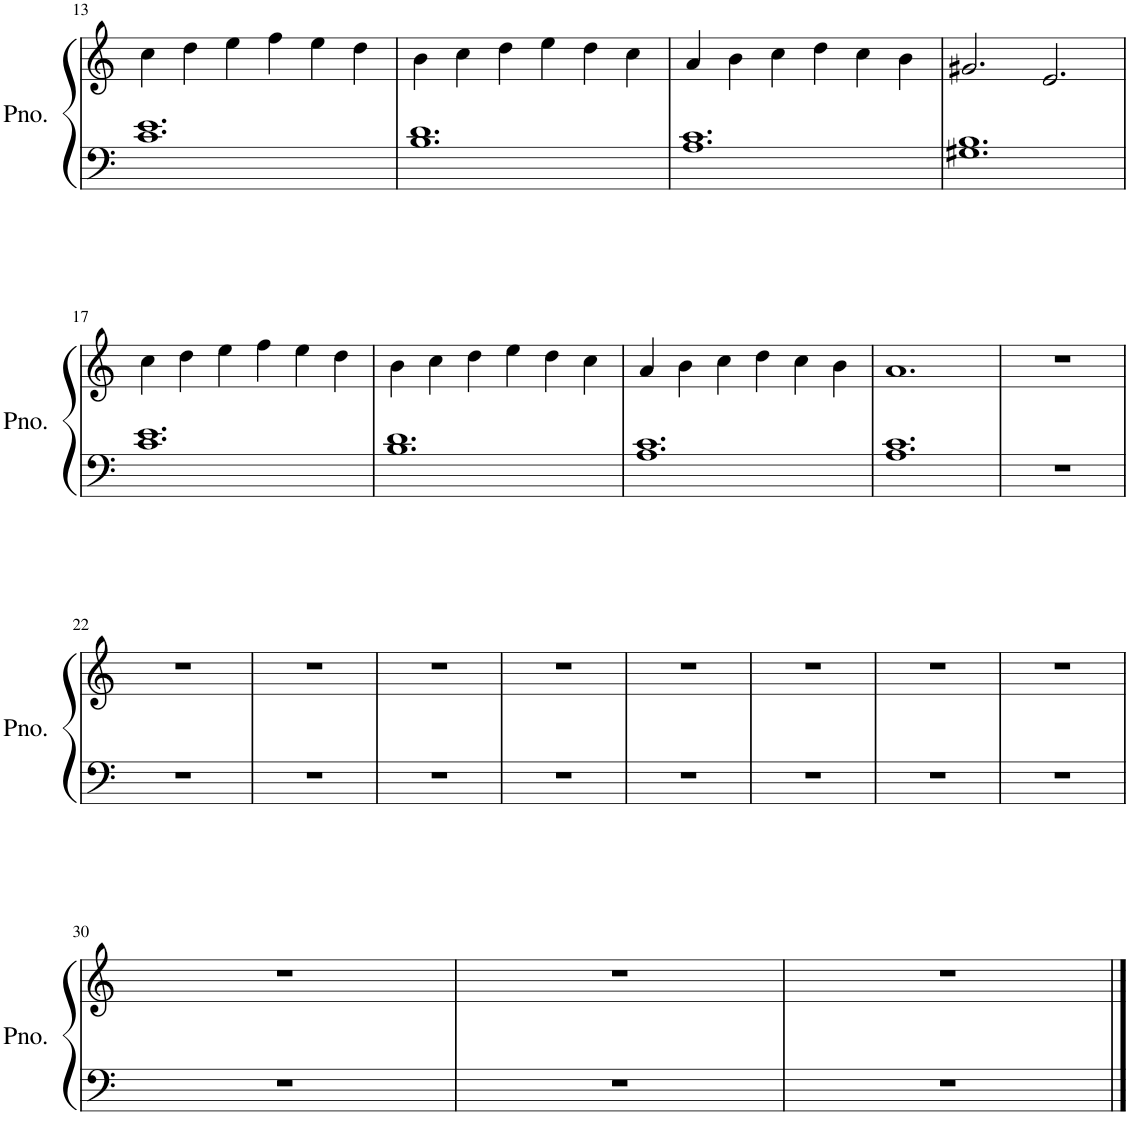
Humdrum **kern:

**kern	**kern
*part1	*part1
*staff2	*staff1
*I"Piano	*
*I'Pno.	*
!!LO:PB:g=z
*clefF4	*clefG2
*k[]	*k[]
*M6/4	*M6/4
=13	=13
1.c 1.e	4cc\
.	4dd\
.	4ee\
.	4ff\
.	4ee\
.	4dd\
=14	=14
1.B 1.d	4b\
.	4cc\
.	4dd\
.	4ee\
.	4dd\
.	4cc\
=15	=15
1.A 1.c	4a/
.	4b\
.	4cc\
.	4dd\
.	4cc\
.	4b\
=16	=16
1.G#X 1.B	2.g#X/
.	2.e/
!!LO:LB:g=z
=17	=17
1.c 1.e	4cc\
.	4dd\
.	4ee\
.	4ff\
.	4ee\
.	4dd\
=18	=18
1.B 1.d	4b\
.	4cc\
.	4dd\
.	4ee\
.	4dd\
.	4cc\
=19	=19
1.A 1.c	4a/
.	4b\
.	4cc\
.	4dd\
.	4cc\
.	4b\
=20	=20
1.A 1.c	1.a
=21	=21
1.r	1.r
!!LO:LB:g=z
=22	=22
1.r	1.r
=23	=23
1.r	1.r
=24	=24
1.r	1.r
=25	=25
1.r	1.r
=26	=26
1.r	1.r
=27	=27
1.r	1.r
=28	=28
1.r	1.r
=29	=29
1.r	1.r
!!LO:LB:g=z
=30	=30
1.r	1.r
=31	=31
1.r	1.r
=32	=32
1.r	1.r
==	==
*-	*-
